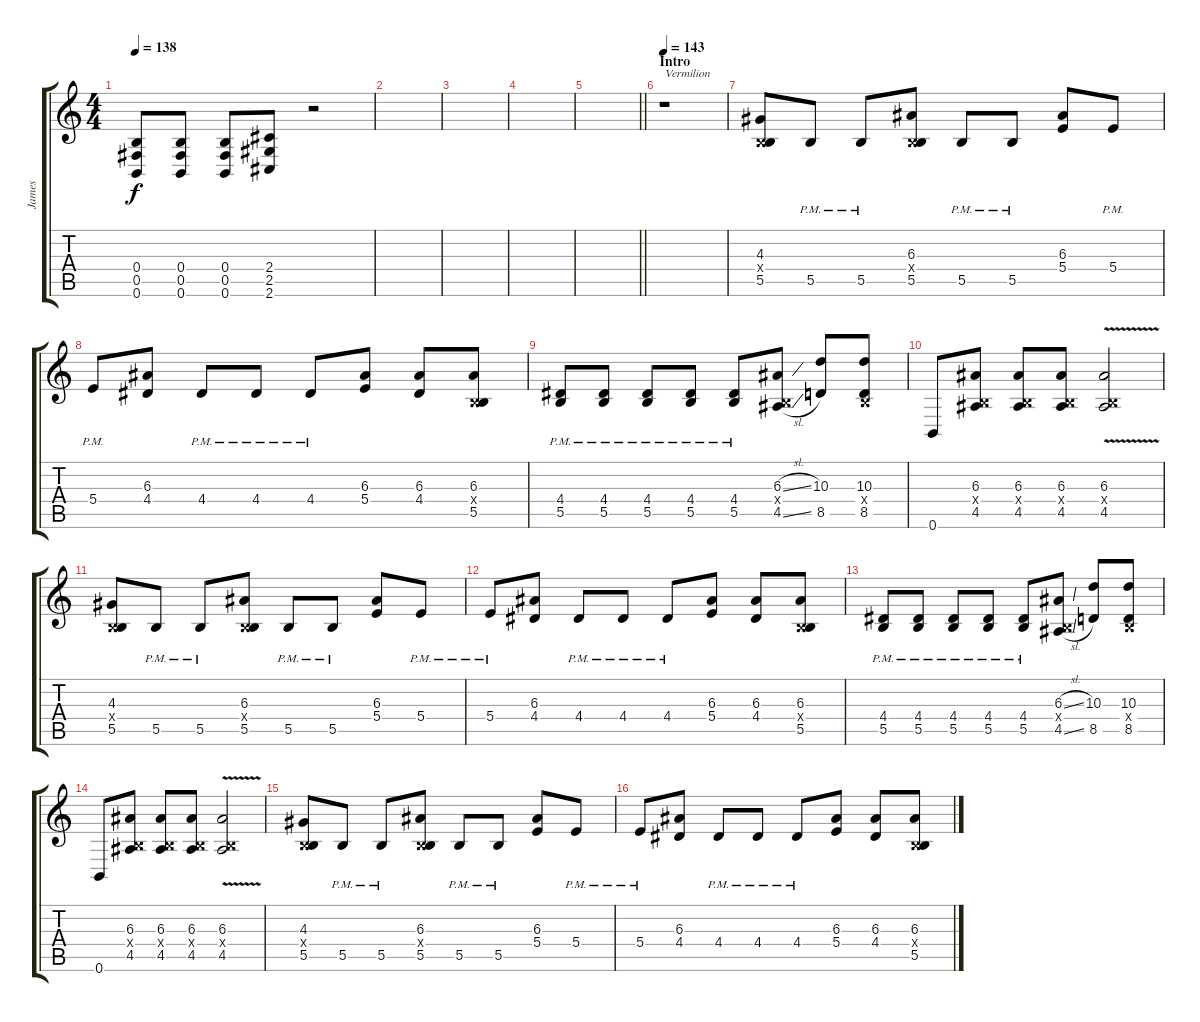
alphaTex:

\track ("James" "James") {instrument distortionguitar}
\staff {score tabs}
\tuning (Db4 Ab3 E3 B2 Gb2 B1) {hide}
\ts (4 4)
\tempo 138
\clef g2
\ks c
(0.4 0.5 0.6).8{dy f} (0.4 0.5 0.6).8 (0.4 0.5 0.6).8 (2.4 2.5 2.6).8 r.2 |
|
|
|
\barLineRight lightlight
|
\section ("" "Intro")
\tempo 143
r.1{txt "Vermilion"} |
(4.3 0.4{x} 5.5).8 5.5{pm}.8 5.5{pm}.8 (6.3 0.4{x} 5.5).8 5.5{pm}.8 5.5{pm}.8 (6.3 5.4).8 5.4{pm}.8 |
5.4{pm}.8 (6.3 4.4).8 4.4{pm}.8 4.4{pm}.8 4.4{pm}.8 (6.3 5.4).8 (6.3 4.4).8 (6.3 0.4{x} 5.5).8 |
(4.4{pm} 5.5{pm}).8 (4.4{pm} 5.5{pm}).8 (4.4{pm} 5.5{pm}).8 (4.4{pm} 5.5{pm}).8 (4.4{pm} 5.5{pm}).8 (6.3{sl} 0.4{x} 4.5{sl}).8 (10.3 8.5).8 (10.3 0.4{x} 8.5).8 |
0.6.8 (6.3 0.4{x} 4.5).8 (6.3 0.4{x} 4.5).8 (6.3 0.4{x} 4.5).8 (6.3{v} 0.4{x} 4.5{v}).2 |
(4.3 0.4{x} 5.5).8 5.5{pm}.8 5.5{pm}.8 (6.3 0.4{x} 5.5).8 5.5{pm}.8 5.5{pm}.8 (6.3 5.4).8 5.4{pm}.8 |
5.4{pm}.8 (6.3 4.4).8 4.4{pm}.8 4.4{pm}.8 4.4{pm}.8 (6.3 5.4).8 (6.3 4.4).8 (6.3 0.4{x} 5.5).8 |
(4.4{pm} 5.5{pm}).8 (4.4{pm} 5.5{pm}).8 (4.4{pm} 5.5{pm}).8 (4.4{pm} 5.5{pm}).8 (4.4{pm} 5.5{pm}).8 (6.3{sl} 0.4{x} 4.5{sl}).8 (10.3 8.5).8 (10.3 0.4{x} 8.5).8 |
0.6.8 (6.3 0.4{x} 4.5).8 (6.3 0.4{x} 4.5).8 (6.3 0.4{x} 4.5).8 (6.3{v} 0.4{x} 4.5{v}).2 |
(4.3 0.4{x} 5.5).8 5.5{pm}.8 5.5{pm}.8 (6.3 0.4{x} 5.5).8 5.5{pm}.8 5.5{pm}.8 (6.3 5.4).8 5.4{pm}.8 |
5.4{pm}.8 (6.3 4.4).8 4.4{pm}.8 4.4{pm}.8 4.4{pm}.8 (6.3 5.4).8 (6.3 4.4).8 (6.3 0.4{x} 5.5).8
